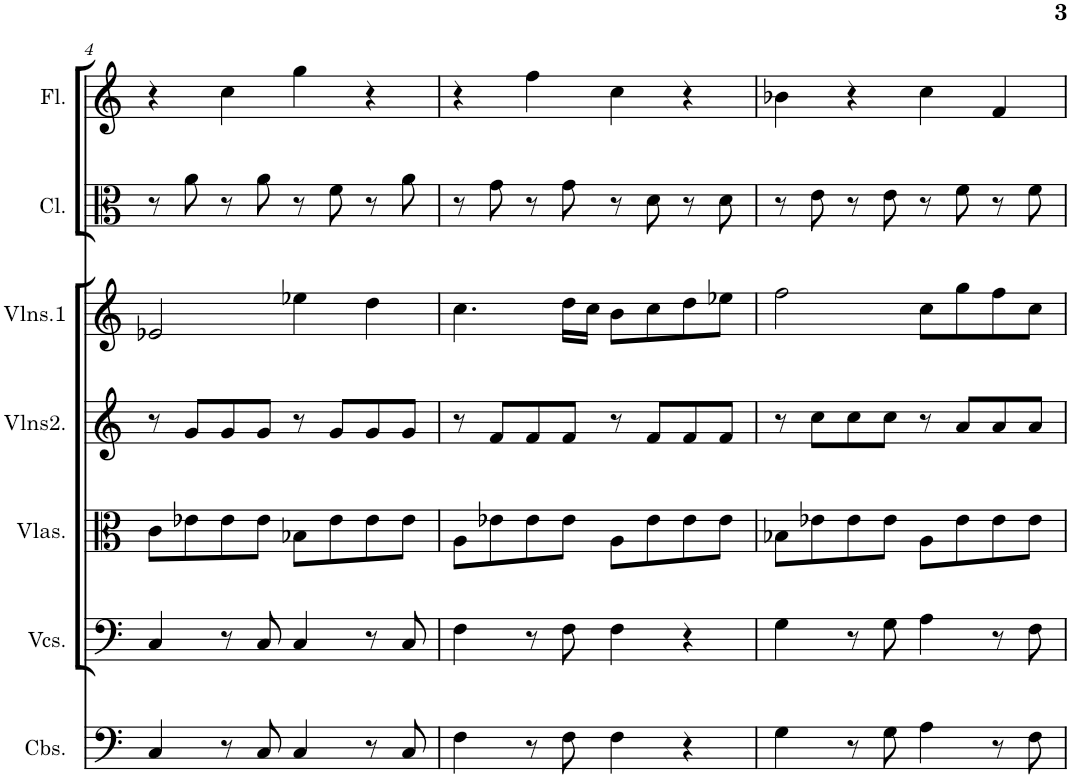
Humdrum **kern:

**kern	**kern	**kern	**kern	**kern	**kern	**kern
*part7	*part6	*part5	*part4	*part3	*part2	*part1
*staff7	*staff6	*staff5	*staff4	*staff3	*staff2	*staff1
*I"Contrabass Section	*I"Violoncello Section	*I"Viola Section	*I"Violin Section2	*I"Violin Section1	*I"Clarinet	*I"Flute
*I'Cbs.	*I'Vcs.	*I'Vlas.	*I'Vlns2.	*I'Vlns.1	*I'Cl.	*I'Fl.
!!LO:PB:g=z
*clefF4	*clefF4	*clefC3	*clefG2	*clefG2	*clefC3	*clefG2
*Trd7c12	*	*	*	*	*Trd1c2	*
*k[]	*k[]	*k[]	*k[]	*k[]	*k[]	*k[]
*M4/4	*M4/4	*M4/4	*M4/4	*M4/4	*M4/4	*M4/4
=4	=4	=4	=4	=4	=4	=4
4C/	4C/	8c\L	8r	2e-X/	8r	4r
.	.	8e-X\	8g/L	.	8a\	.
8r	8r	8e-\	8g/	.	8r	4cc\
8C/	8C/	8e-\J	8g/J	.	8a\	.
4C/	4C/	8B-X\L	8r	4ee-X\	8r	4gg\
.	.	8e-\	8g/L	.	8f\	.
8r	8r	8e-\	8g/	4dd\	8r	4r
8C/	8C/	8e-\J	8g/J	.	8a\	.
=5	=5	=5	=5	=5	=5	=5
4F\	4F\	8A\L	8r	4.cc\	8r	4r
.	.	8e-X\	8f/L	.	8g\	.
8r	8r	8e-\	8f/	.	8r	4ff\
8F\	8F\	8e-\J	8f/J	16dd\LL	8g\	.
.	.	.	.	16cc\JJ	.	.
4F\	4F\	8A\L	8r	8b\L	8r	4cc\
.	.	8e-\	8f/L	8cc\	8d\	.
4r	4r	8e-\	8f/	8dd\	8r	4r
.	.	8e-\J	8f/J	8ee-X\J	8d\	.
=6	=6	=6	=6	=6	=6	=6
4G\	4G\	8B-X\L	8r	2ff\	8r	4b-X\
.	.	8e-X\	8cc\L	.	8e\	.
8r	8r	8e-\	8cc\	.	8r	4r
8G\	8G\	8e-\J	8cc\J	.	8e\	.
4A\	4A\	8A\L	8r	8cc\L	8r	4cc\
.	.	8e-\	8a/L	8gg\	8f\	.
8r	8r	8e-\	8a/	8ff\	8r	4f/
8F\	8F\	8e-\J	8a/J	8cc\J	8f\	.
=	=	=	=	=	=	=
*-	*-	*-	*-	*-	*-	*-
